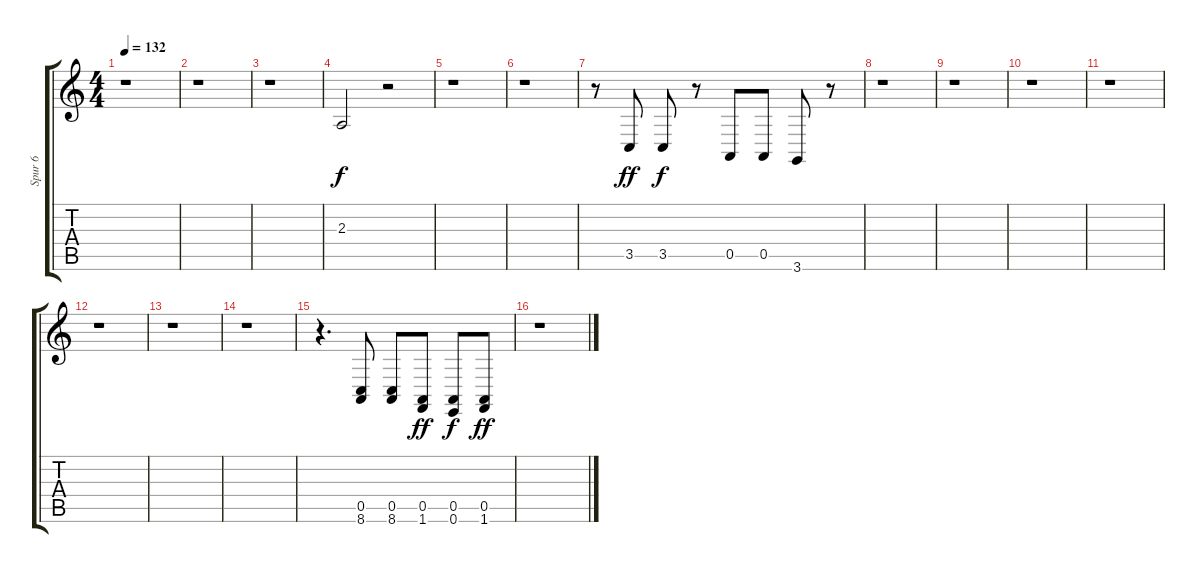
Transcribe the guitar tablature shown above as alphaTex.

\track ("Spur 6" "Spur 6") {instrument celesta}
\staff {score tabs}
\tuning (E4 B3 G3 D3 A2 E2) {hide}
\ts (4 4)
\tempo 132
\clef g2
\ks c
r.1{dy ff} |
r.1 |
r.1 |
2.3.2{dy f} r.2 |
r.1 |
r.1 |
r.8 3.5.8{dy ff} 3.5.8{dy f} r.8 0.5.8 0.5.8 3.6.8 r.8 |
r.1 |
r.1 |
r.1 |
r.1 |
r.1 |
r.1 |
r.1 |
r.4{d} (0.5 8.6).8 (0.5 8.6).8 (0.5 1.6).8{dy ff} (0.5 0.6).8{dy f} (0.5 1.6).8{dy ff} |
r.1
